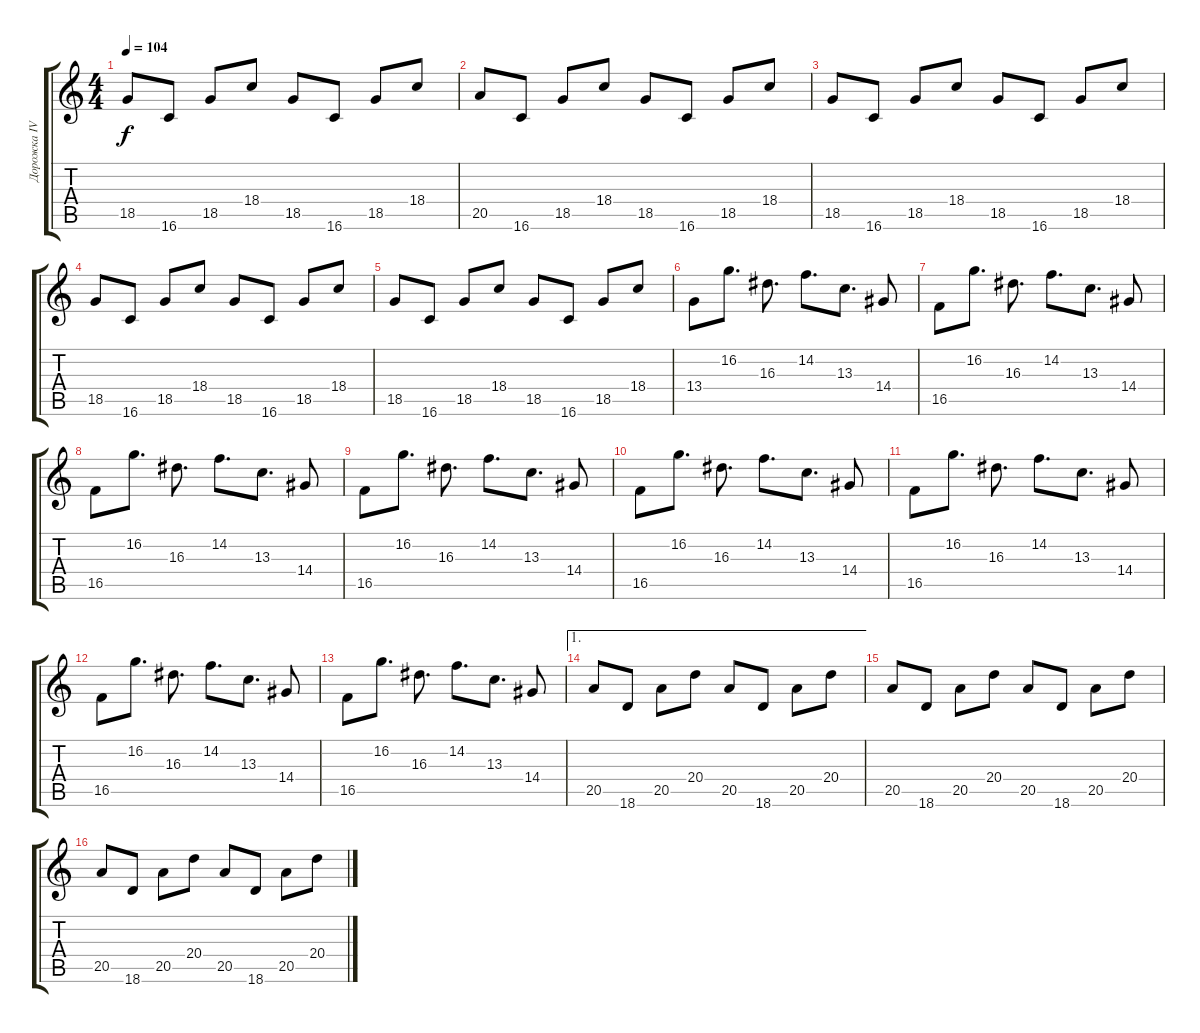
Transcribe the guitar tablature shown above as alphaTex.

\track ("Дорожка IV" "Дорожка IV") {instrument lead1square}
\staff {score tabs}
\tuning (Ab4 Eb4 B3 Gb3 Db3 Ab2) {hide}
\ts (4 4)
\tempo 104
\clef g2
\ks c
18.5.8{dy f} 16.6.8 18.5.8 18.4.8 18.5.8 16.6.8 18.5.8 18.4.8 |
20.5.8 16.6.8 18.5.8 18.4.8 18.5.8 16.6.8 18.5.8 18.4.8 |
18.5.8 16.6.8 18.5.8 18.4.8 18.5.8 16.6.8 18.5.8 18.4.8 |
18.5.8 16.6.8 18.5.8 18.4.8 18.5.8 16.6.8 18.5.8 18.4.8 |
18.5.8 16.6.8 18.5.8 18.4.8 18.5.8 16.6.8 18.5.8 18.4.8 |
13.4.8 16.2.8{d} 16.3.8{d} 14.2.8{d} 13.3.8{d} 14.4.8 |
16.5.8 16.2.8{d} 16.3.8{d} 14.2.8{d} 13.3.8{d} 14.4.8 |
16.5.8 16.2.8{d} 16.3.8{d} 14.2.8{d} 13.3.8{d} 14.4.8 |
16.5.8 16.2.8{d} 16.3.8{d} 14.2.8{d} 13.3.8{d} 14.4.8 |
16.5.8 16.2.8{d} 16.3.8{d} 14.2.8{d} 13.3.8{d} 14.4.8 |
16.5.8 16.2.8{d} 16.3.8{d} 14.2.8{d} 13.3.8{d} 14.4.8 |
16.5.8 16.2.8{d} 16.3.8{d} 14.2.8{d} 13.3.8{d} 14.4.8 |
16.5.8 16.2.8{d} 16.3.8{d} 14.2.8{d} 13.3.8{d} 14.4.8 |
\ae 1
20.5.8 18.6.8 20.5.8 20.4.8 20.5.8 18.6.8 20.5.8 20.4.8 |
20.5.8 18.6.8 20.5.8 20.4.8 20.5.8 18.6.8 20.5.8 20.4.8 |
20.5.8 18.6.8 20.5.8 20.4.8 20.5.8 18.6.8 20.5.8 20.4.8
